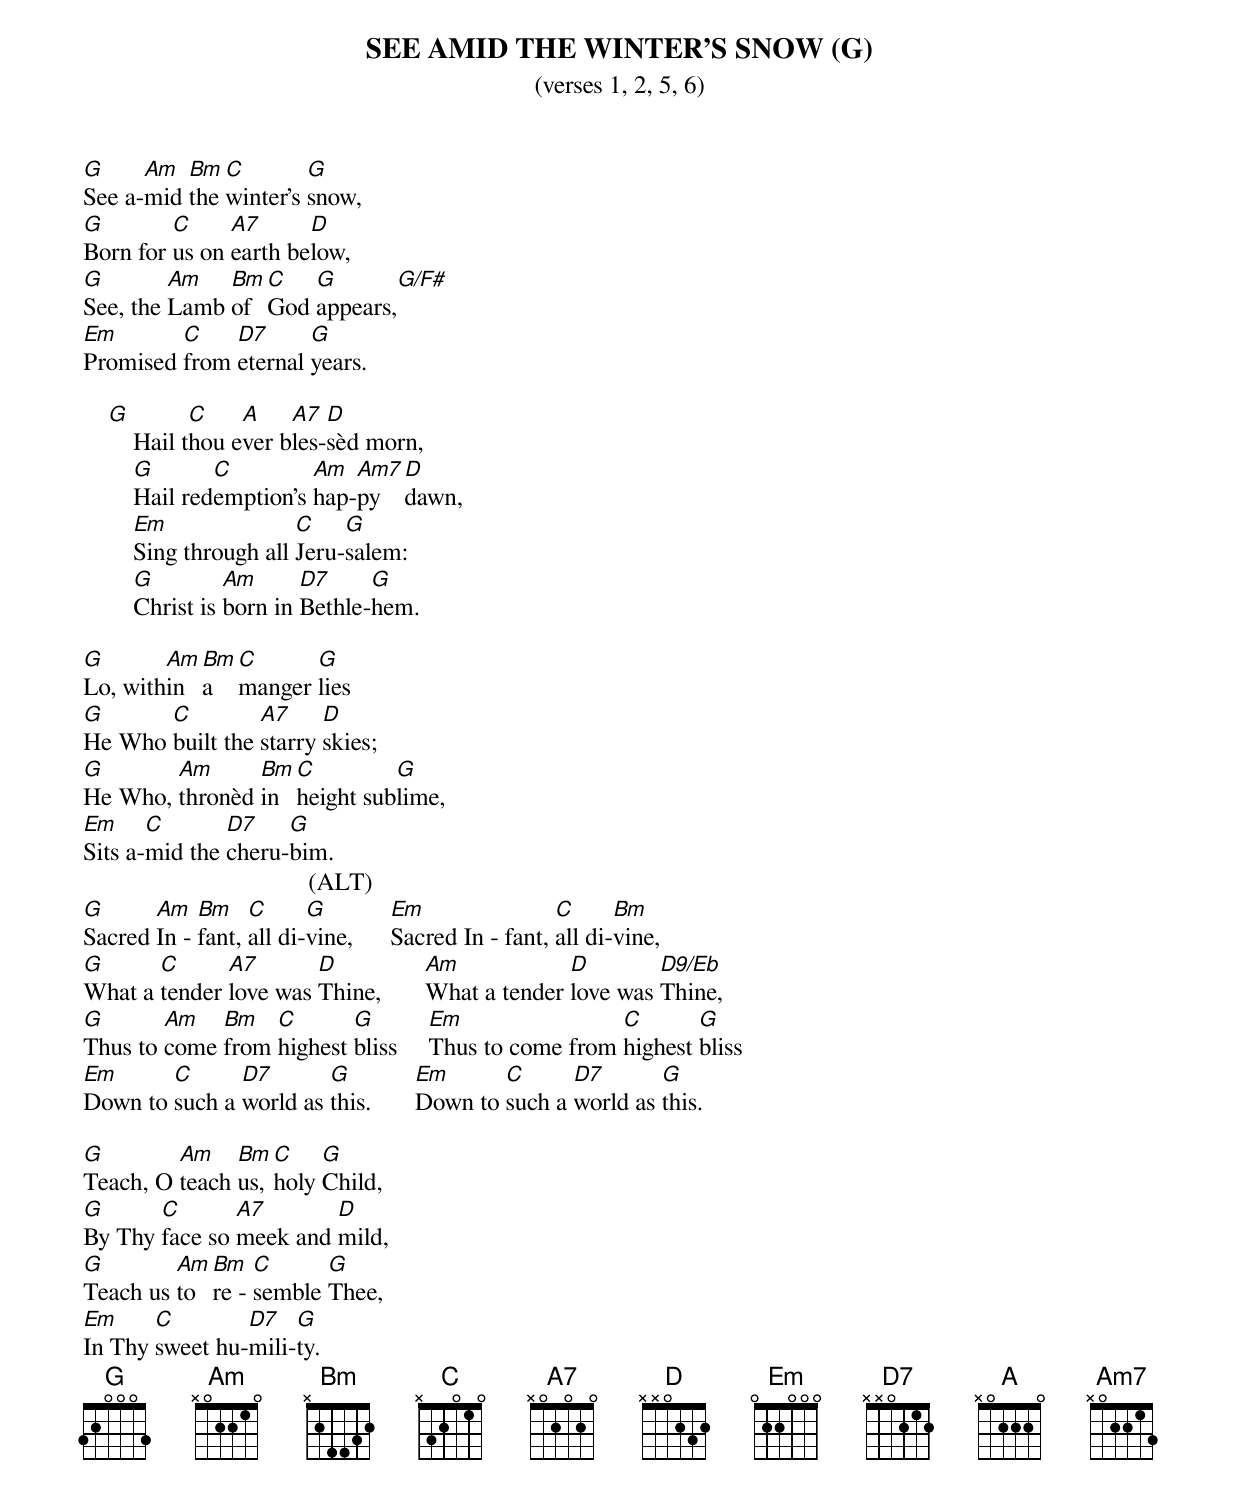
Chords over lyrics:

SEE AMID THE WINTER'S SNOW (G)
(verses 1, 2, 5, 6)

G     Am  Bm  C        G
See a-mid the winter's snow,
G        C     A7      D
Born for us on earth below,
G        Am   Bm  C   G       G/F#
See, the Lamb of  God appears,
Em       C    D7      G
Promised from eternal years.

    G         C    A    A7  D
	Hail thou ever bles-sèd morn,
	G       C         Am  Am7 D
	Hail redemption's hap-py  dawn,
	Em               C    G
	Sing through all Jeru-salem:
	G         Am      D7     G
	Christ is born in Bethle-hem.

G       Am Bm C      G
Lo, within a  manger lies
G      C         A7     D
He Who built the starry skies;
G       Am      Bm  C         G
He Who, thronèd in  height sublime,
Em     C       D7    G
Sits a-mid the cheru-bim.
                                    (ALT)
G      Am   Bm    C      G          Em                C      Bm
Sacred In - fant, all di-vine,      Sacred In - fant, all di-vine,
G      C      A7       D            Am            D        D9/Eb
What a tender love was Thine,       What a tender love was Thine,
G       Am   Bm   C       G         Em                C       G
Thus to come from highest bliss     Thus to come from highest bliss
Em      C      D7       G           Em      C      D7       G
Down to such a world as this.       Down to such a world as this.

G        Am    Bm  C    G
Teach, O teach us, holy Child,
G      C       A7       D
By Thy face so meek and mild,
G        Am  Bm   C      G
Teach us to  re - semble Thee,
Em     C        D7   G
In Thy sweet hu-mili-ty.
